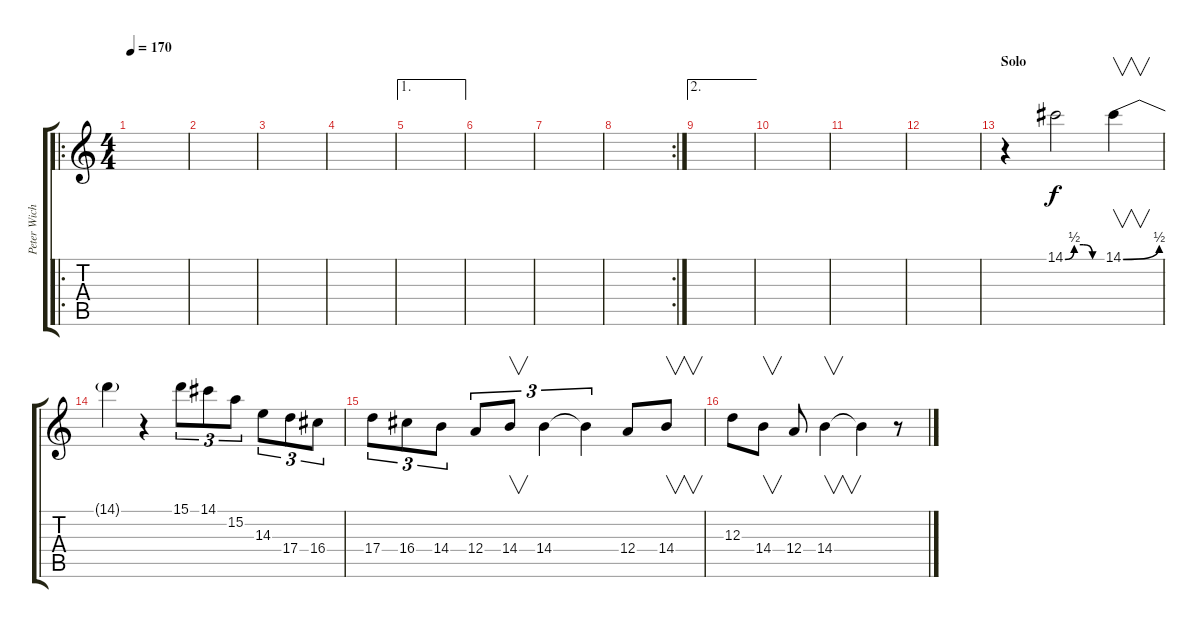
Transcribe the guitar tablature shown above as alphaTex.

\track ("Peter Wichers" "Peter Wich") {instrument distortionguitar}
\staff {score tabs}
\tuning (B3 Gb3 D3 A2 E2 B1) {hide}
\ro
\ts (4 4)
\tempo 170
\clef g2
\ks c
|
|
|
|
\ae 1
|
|
|
\rc 2
|
\ae 2
|
|
|
|
\section ("" "Solo")
r.4 14.1{be (custom 0 0 15 2 30 2 45 0 60 0)}.2 14.1{be (bend 0 0 60 2)}.4{v} |
14.1{t}.4 r.4 15.1.8{tu (3 2)} 14.1.8{tu (3 2)} 15.2.8{tu (3 2)} 14.3.8{tu (3 2)} 17.4.8{tu (3 2)} 16.4.8{tu (3 2)} |
17.4.8{tu (3 2)} 16.4.8{tu (3 2)} 14.4.8{tu (3 2)} 12.4.8{tu (3 2)} 14.4.8{v tu (3 2)} 14.4.4{tu (3 2)} 14.4{t}.4{tu (3 2)} 12.4.8 14.4.8{v} |
12.3.8 14.4.8{v} 12.4.8 14.4.4{v} 14.4{t}.4 r.8
